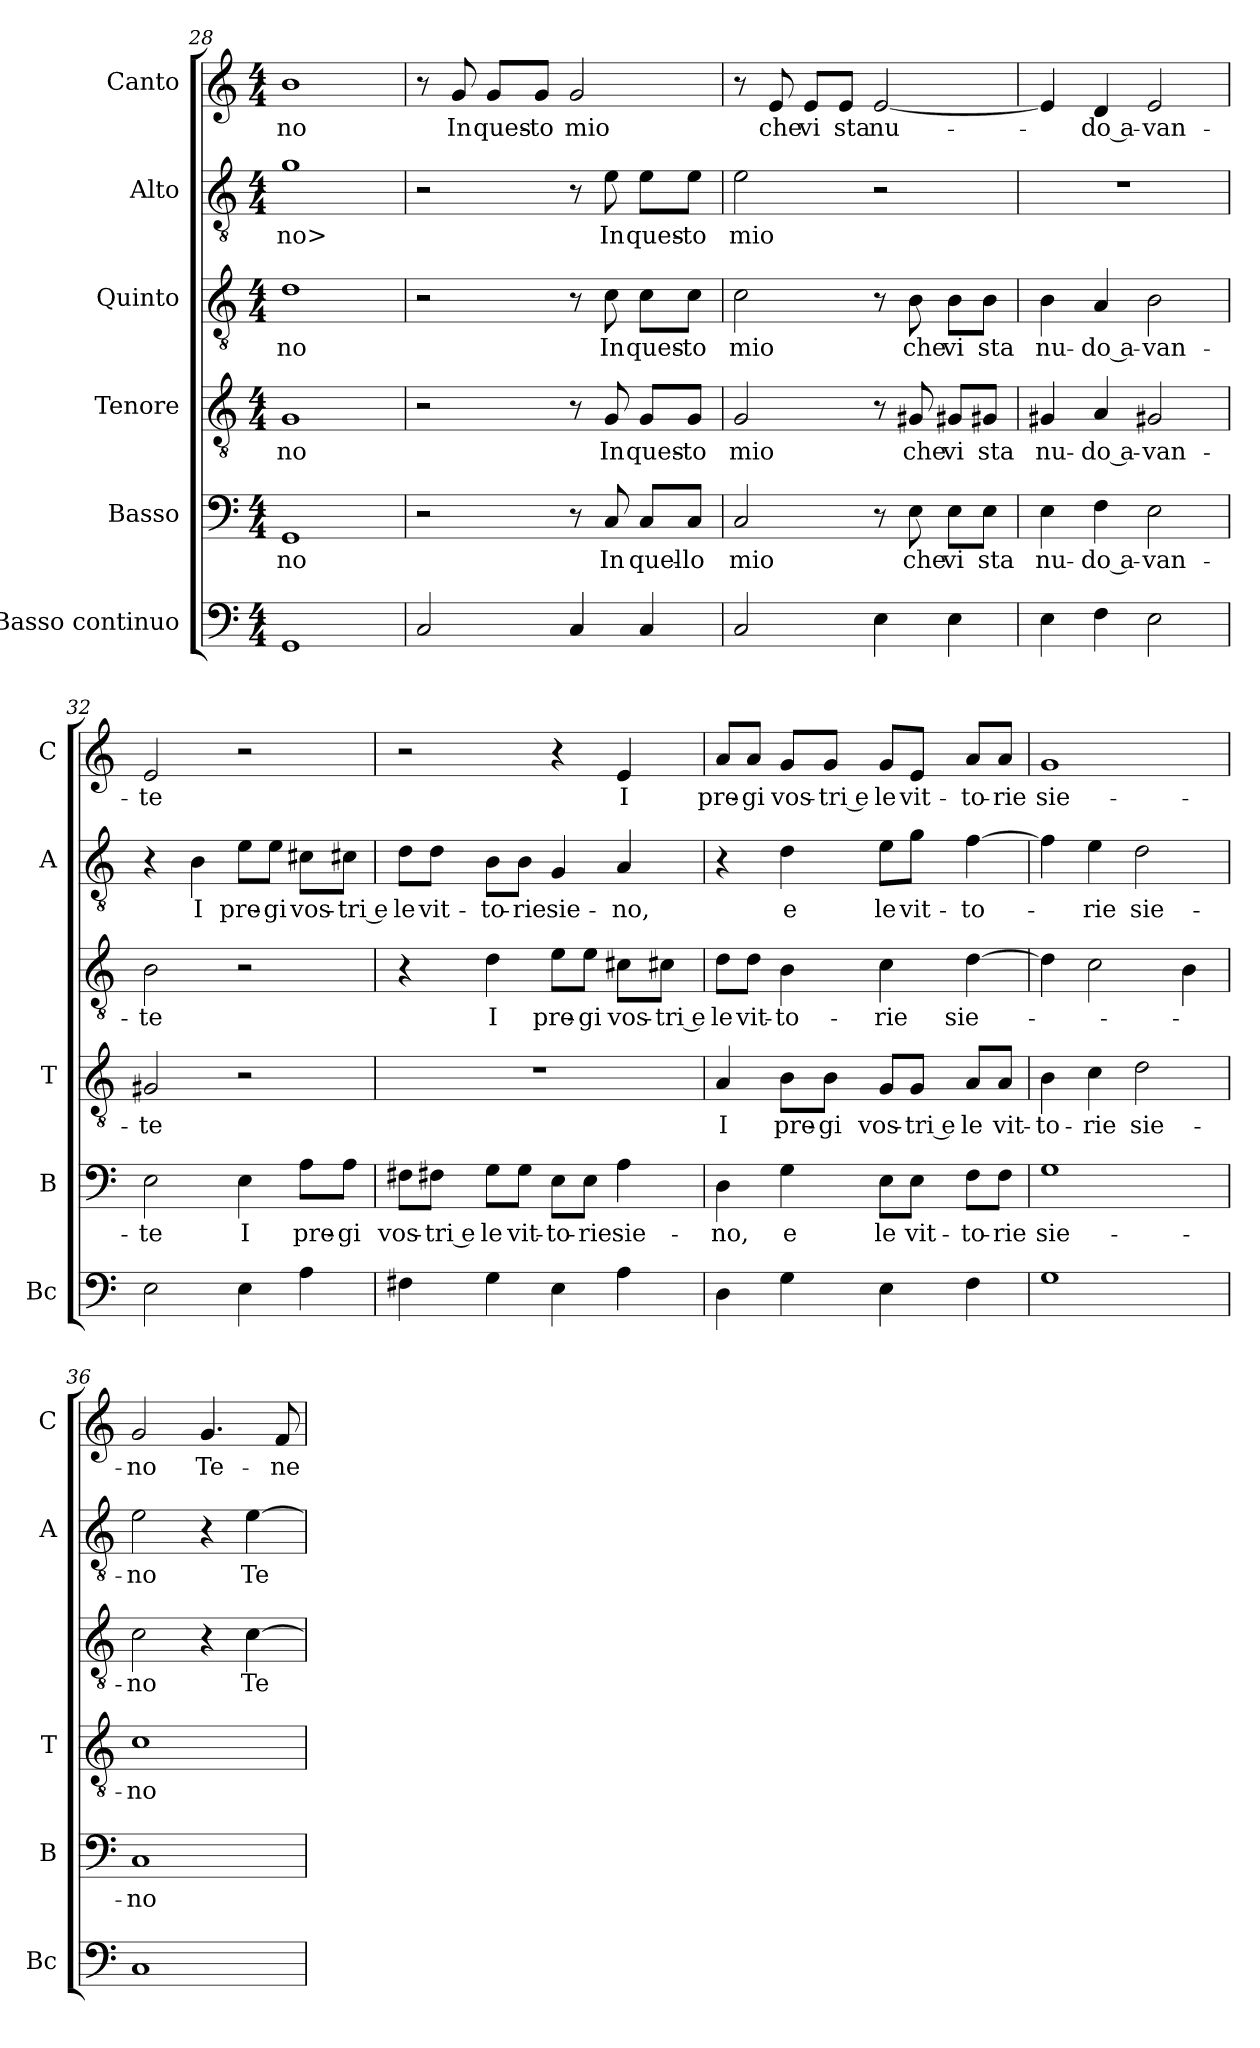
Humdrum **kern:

**kern	**kern	**text	**kern	**text	**kern	**text	**kern	**text	**kern	**text
*part6	*part5	*part5	*part4	*part4	*part3	*part3	*part2	*part2	*part1	*part1
*staff6	*staff5	*staff5	*staff4	*staff4	*staff3	*staff3	*staff2	*staff2	*staff1	*staff1
*I"Basso continuo	*I"Basso	*	*I"Tenore	*	*I"Quinto	*	*I"Alto	*	*I"Canto	*
*I'Bc	*I'B	*	*I'T	*	*	*	*I'A	*	*I'C	*
*clefF4	*clefF4	*	*clefGv2	*	*clefGv2	*	*clefGv2	*	*clefG2	*
*k[]	*k[]	*	*k[]	*	*k[]	*	*k[]	*	*k[]	*
*C:	*C:	*	*C:	*	*C:	*	*C:	*	*C:	*
*M4/4	*M4/4	*	*M4/4	*	*M4/4	*	*M4/4	*	*M4/4	*
=28	=28	=28	=28	=28	=28	=28	=28	=28	=28	=28
1GG	1GG	-no	1G	-no	1d	-no	1g	-no>	1b	-no
=29	=29	=29	=29	=29	=29	=29	=29	=29	=29	=29
2C	2r	.	2r	.	2r	.	2r	.	8r	.
.	.	.	.	.	.	.	.	.	8g	In
.	.	.	.	.	.	.	.	.	8g/L	ques-
.	.	.	.	.	.	.	.	.	8g/J	-to
4C	8r	.	8r	.	8r	.	8r	.	2g	mio
.	8C	In	8G	In	8c	In	8e	In	.	.
4C	8C/L	quel-	8G/L	ques-	8c\L	ques-	8e\L	ques-	.	.
.	8C/J	-lo	8G/J	-to	8c\J	-to	8e\J	-to	.	.
=30	=30	=30	=30	=30	=30	=30	=30	=30	=30	=30
2C	2C	mio	2G	mio	2c	mio	2e	mio	8r	.
.	.	.	.	.	.	.	.	.	8e	che
.	.	.	.	.	.	.	.	.	8e/L	vi
.	.	.	.	.	.	.	.	.	8e/J	sta
4E	8r	.	8r	.	8r	.	2r	.	[2e	nu-
.	8E	che	8G#X	che	8B	che	.	.	.	.
4E	8E\L	vi	8G#X/L	vi	8B\L	vi	.	.	.	.
.	8E\J	sta	8G#X/J	sta	8B\J	sta	.	.	.	.
=31	=31	=31	=31	=31	=31	=31	=31	=31	=31	=31
4E	4E	nu-	4G#X	nu-	4B	nu-	1r	.	4e]	.
4F	4F	-do a-	4A	-do a-	4A	-do a-	.	.	4d	-do a-
2E	2E	-van-	2G#X	-van-	2B	-van-	.	.	2e	-van-
=32	=32	=32	=32	=32	=32	=32	=32	=32	=32	=32
2E	2E	-te	2G#X	-te	2B	-te	4r	.	2e	-te
.	.	.	.	.	.	.	4B	I	.	.
4E	4E	I	2r	.	2r	.	8e\L	pre-	2r	.
.	.	.	.	.	.	.	8e\J	-gi	.	.
4A	8A\L	pre-	.	.	.	.	8c#X\L	vos-	.	.
.	8A\J	-gi	.	.	.	.	8c#X\J	-tri e	.	.
=33	=33	=33	=33	=33	=33	=33	=33	=33	=33	=33
4F#X	8F#X\L	vos-	1r	.	4r	.	8d\L	le	2r	.
.	8F#X\J	-tri e	.	.	.	.	8d\J	vit-	.	.
4G	8G\L	le	.	.	4d	I	8B\L	-to-	.	.
.	8G\J	vit-	.	.	.	.	8B\J	-rie	.	.
4E	8E\L	-to-	.	.	8e\L	pre-	4G	sie-	4r	.
.	8E\J	-rie	.	.	8e\J	-gi	.	.	.	.
4A	4A	sie-	.	.	8c#X\L	vos-	4A	-no,	4e	I
.	.	.	.	.	8c#X\J	-tri e	.	.	.	.
=34	=34	=34	=34	=34	=34	=34	=34	=34	=34	=34
4D	4D	-no,	4A	I	8d\L	le	4r	.	8a/L	pre-
.	.	.	.	.	8d\J	vit-	.	.	8a/J	-gi
4G	4G	e	8B\L	pre-	4B	-to-	4d	e	8g/L	vos-
.	.	.	8B\J	-gi	.	.	.	.	8g/J	-tri e
4E	8E\L	le	8G/L	vos-	4c	-rie	8e\L	le	8g/L	le
.	8E\J	vit-	8G/J	-tri e	.	.	8g\J	vit-	8e/J	vit-
4F	8F\L	-to-	8A/L	le	[4d	sie-	[4f	-to-	8a/L	-to-
.	8F\J	-rie	8A/J	vit-	.	.	.	.	8a/J	-rie
=35	=35	=35	=35	=35	=35	=35	=35	=35	=35	=35
1G	1G	sie-	4B	-to-	4d]	.	4f]	.	1g	sie-
.	.	.	4c	-rie	2c	.	4e	-rie	.	.
.	.	.	2d	sie-	.	.	2d	sie-	.	.
.	.	.	.	.	4B	.	.	.	.	.
=36	=36	=36	=36	=36	=36	=36	=36	=36	=36	=36
1C	1C	-no	1c	-no	2c	-no	2e	-no	2g	-no
.	.	.	.	.	4r	.	4r	.	4.g	Te-
.	.	.	.	.	[4c	Te-	[4e	Te-	.	.
.	.	.	.	.	.	.	.	.	8f	-ne-
=	=	=	=	=	=	=	=	=	=	=
*-	*-	*-	*-	*-	*-	*-	*-	*-	*-	*-
